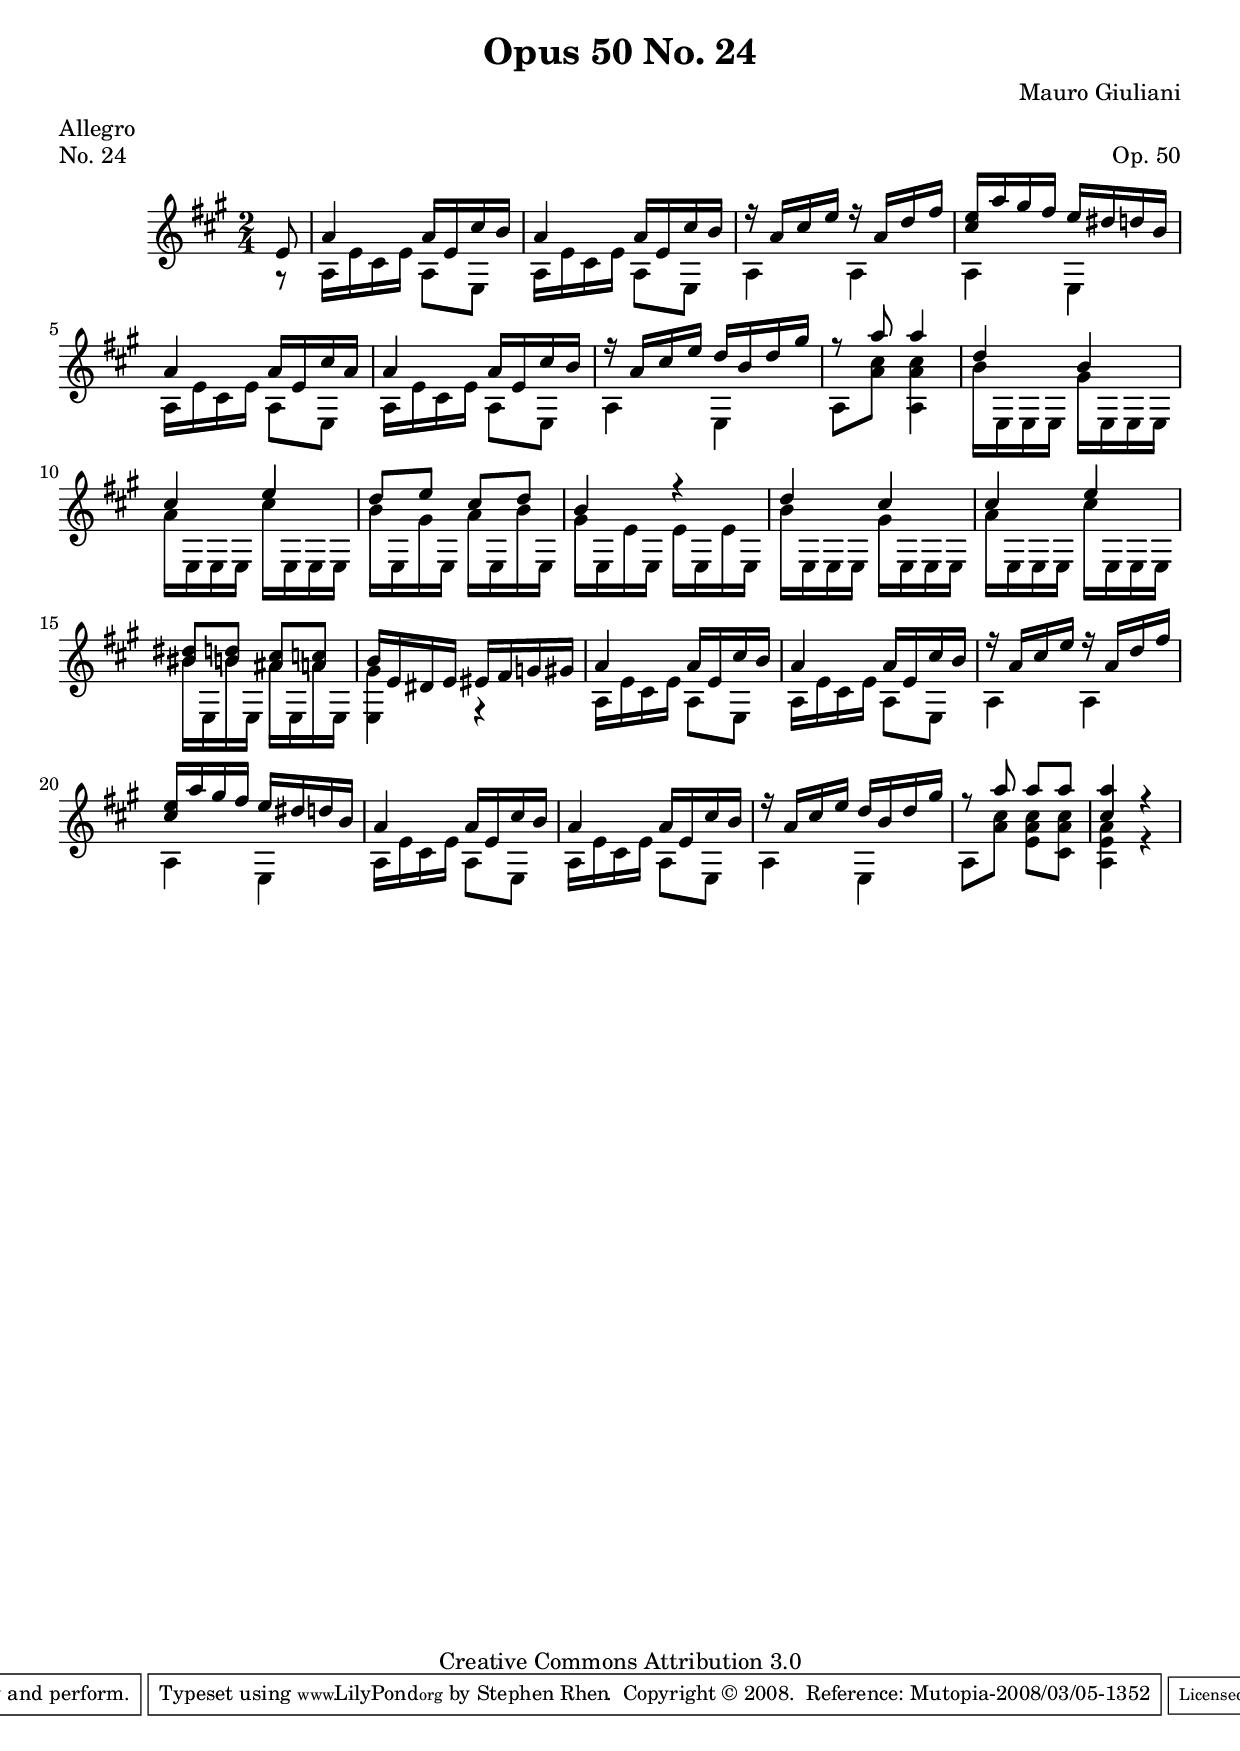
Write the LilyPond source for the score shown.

\version "2.10.33"

\header {
  title             = "Opus 50 No. 24"
  composer          = "Mauro Giuliani"
  meter             = "Allegro"
  opus              = "Op. 50"
  piece             = "No. 24"
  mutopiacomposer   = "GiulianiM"
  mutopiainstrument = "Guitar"
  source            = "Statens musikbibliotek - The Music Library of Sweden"
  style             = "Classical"
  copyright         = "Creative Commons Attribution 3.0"
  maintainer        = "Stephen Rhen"
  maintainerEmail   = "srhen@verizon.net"
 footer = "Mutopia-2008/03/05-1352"
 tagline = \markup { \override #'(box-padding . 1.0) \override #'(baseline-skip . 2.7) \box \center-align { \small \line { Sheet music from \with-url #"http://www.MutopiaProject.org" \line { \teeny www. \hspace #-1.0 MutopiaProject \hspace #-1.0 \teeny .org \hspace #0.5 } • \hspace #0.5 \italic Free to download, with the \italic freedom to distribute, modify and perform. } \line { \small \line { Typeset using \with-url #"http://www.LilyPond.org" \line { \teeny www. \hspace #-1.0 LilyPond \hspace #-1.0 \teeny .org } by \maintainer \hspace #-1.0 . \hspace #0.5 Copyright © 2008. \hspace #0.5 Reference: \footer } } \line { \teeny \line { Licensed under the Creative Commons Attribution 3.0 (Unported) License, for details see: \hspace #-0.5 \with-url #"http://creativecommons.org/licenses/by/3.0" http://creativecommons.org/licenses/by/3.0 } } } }
}

saprano = \relative a' {
  \stemUp
  \partial 8*1 e8
  a4 a16 e cis' b
  a4 a16 e cis' b
  r16 a cis e r a, d fis
  <cis e>16 a' gis fis e dis d b
%5
  a4 a16 e cis' a
  a4 a16 e cis' b
  r16 a cis e d b d gis
  r8 a a4
  d,4 b
%10
  cis4 e
  d8 e cis d
  b4 r
  d4 cis
  cis4 e
%15
  <bis dis>8 <b d> <ais cis> <a c>
  b16 e, dis e eis fis g gis
  a4 a16 e cis' b
  a4 a16 e cis' b
  r16 a cis e r a, d fis
%20
  <cis e>16 a' gis fis e dis d b
  a4 a16 e cis' b
  a4 a16 e cis' b
  r16 a cis e d b d gis
  r8 a a a 
%25
  <cis, a'>4 r
}

bass = \relative a {
  \partial 8*1 r8
  a16 e' cis e a,8 e
  a16 e' cis e a,8 e
  a4 a
  a4 e
%5
  a16 e' cis e a,8 e
  a16 e' cis e a,8 e
  a4 e
  a8 <a' cis> <a, a' cis>4
  b'16 e,, e e gis' e, e e
%10
  a'16 e, e e cis'' e,, e e
  b''16 e,, gis' e, a' e, b'' e,,
  gis'16 e, e' e, e' e, e' e,
  b''16 e,, e e gis' e, e e
  a'16 e, e e cis'' e,, e e 
%15
  bis''16 e,, b'' e,, ais' e, a' e,
  <gis' e,>4 r
  a,16 e' cis e a,8 e
  a16 e' cis e a,8 e
  a4 a
%20
  a4 e
  a16 e' cis e a,8 e
  a16 e' cis e a,8 e
  a4 e
  a8 <a' cis> <e a cis> <cis a' cis>
%25
  <a e' a>4 r
}

\score {
  {
    \key a \major
    \time 2/4
    << \saprano \\ \bass >>
  }
  \layout {
    \context {
      \Staff
      midiInstrument = "acoustic guitar (nylon)"
      \override NoteCollision #'merge-differently-headed = ##t
      \override NoteCollision #'merge-differently-dotted = ##t
    }
  }
  \midi {
    \context {
      \Score
      tempoWholesPerMinute = #(ly:make-moment 144 4)
    }
  }
}
